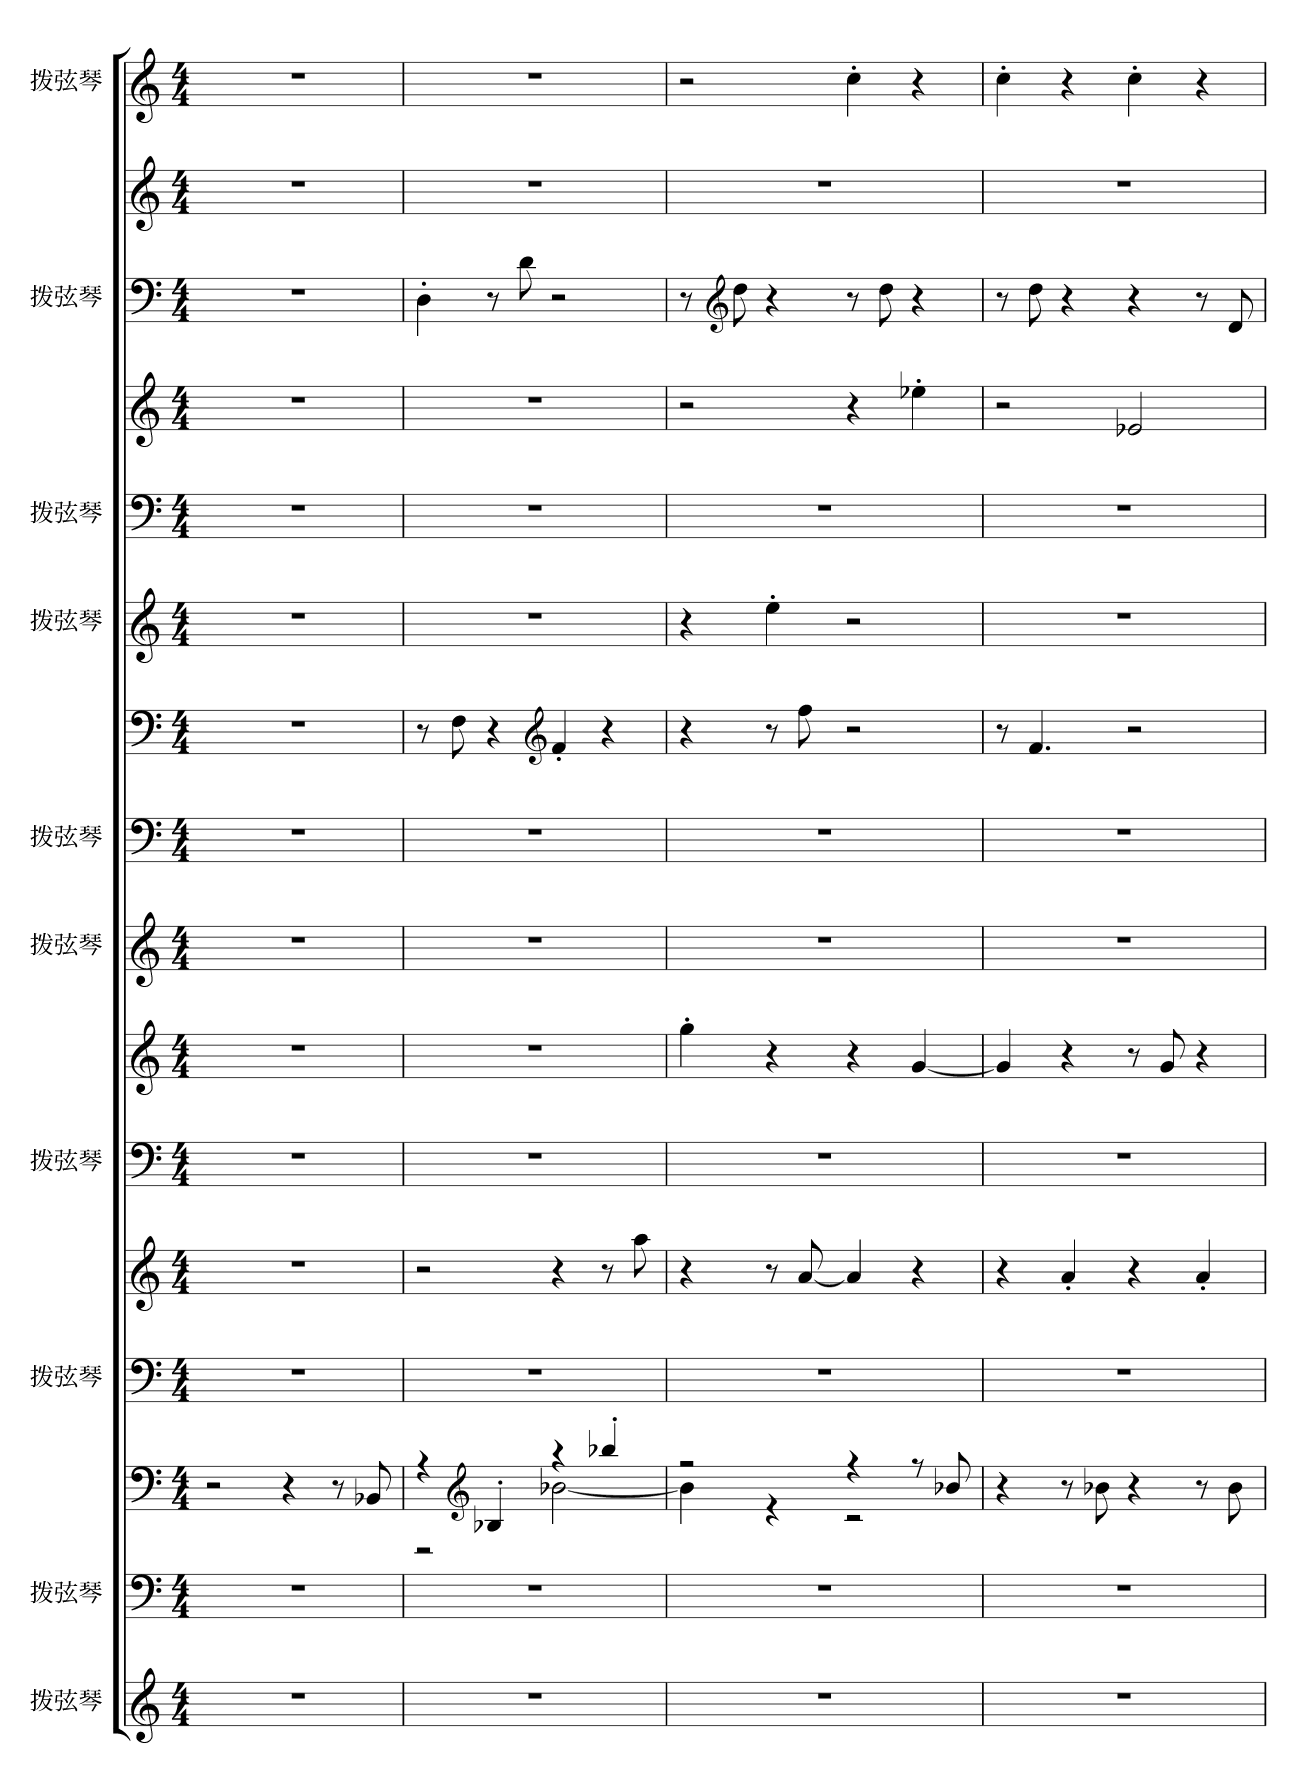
**kern	**kern	**kern	**kern	**kern	**kern	**kern	**kern	**kern	**kern	**kern	**kern	**kern	**kern	**kern	**kern
*part10	*part9	*part9	*part8	*part8	*part7	*part7	*part6	*part5	*part5	*part4	*part3	*part3	*part2	*part2	*part1
*staff16	*staff15	*staff14	*staff13	*staff12	*staff11	*staff10	*staff9	*staff8	*staff7	*staff6	*staff5	*staff4	*staff3	*staff2	*staff1
*I"拨弦琴	*I"拨弦琴	*	*I"拨弦琴	*	*I"拨弦琴	*	*I"拨弦琴	*I"拨弦琴	*	*I"拨弦琴	*I"拨弦琴	*	*I"拨弦琴	*	*I"拨弦琴
*clefG2	*clefF4	*clefF4	*clefF4	*clefG2	*clefF4	*clefG2	*clefG2	*clefF4	*clefF4	*clefG2	*clefF4	*clefG2	*clefF4	*clefG2	*clefG2
*k[]	*k[]	*k[]	*k[]	*k[]	*k[]	*k[]	*k[]	*k[]	*k[]	*k[]	*k[]	*k[]	*k[]	*k[]	*k[]
*M4/4	*M4/4	*M4/4	*M4/4	*M4/4	*M4/4	*M4/4	*M4/4	*M4/4	*M4/4	*M4/4	*M4/4	*M4/4	*M4/4	*M4/4	*M4/4
*MM149	*MM149	*MM149	*MM149	*MM149	*MM149	*MM149	*MM149	*MM149	*MM149	*MM149	*MM149	*MM149	*MM149	*MM149	*MM149
=1	=1	=1	=1	=1	=1	=1	=1	=1	=1	=1	=1	=1	=1	=1	=1
1r	1r	2r	1r	1r	1r	1r	1r	1r	1r	1r	1r	1r	1r	1r	1r
.	.	4r	.	.	.	.	.	.	.	.	.	.	.	.	.
.	.	8r	.	.	.	.	.	.	.	.	.	.	.	.	.
.	.	8BB-X/	.	.	.	.	.	.	.	.	.	.	.	.	.
=2	=2	=2	=2	=2	=2	=2	=2	=2	=2	=2	=2	=2	=2	=2	=2
*	*	*^	*	*	*	*	*	*	*	*	*	*	*	*	*
1r	1r	4r	2r	1r	2r	1r	1r	1r	1r	8r	1r	1r	1r	4D'\	1r	1r
.	.	.	.	.	.	.	.	.	.	8F\	.	.	.	.	.	.
*	*	*clefG2	*	*	*	*	*	*	*	*	*	*	*	*	*	*
.	.	4B-X'/	.	.	.	.	.	.	.	4r	.	.	.	8r	.	.
.	.	.	.	.	.	.	.	.	.	.	.	.	.	8d\	.	.
*	*	*	*	*	*	*	*	*	*	*clefG2	*	*	*	*	*	*
.	.	4r	[2b-X\	.	4r	.	.	.	.	4f'/	.	.	.	2r	.	.
.	.	4bb-X'/	.	.	8r	.	.	.	.	4r	.	.	.	.	.	.
.	.	.	.	.	8aa\	.	.	.	.	.	.	.	.	.	.	.
=3	=3	=3	=3	=3	=3	=3	=3	=3	=3	=3	=3	=3	=3	=3	=3	=3
1r	1r	2r	4b-\]	1r	4r	1r	4gg'\	1r	1r	4r	4r	1r	2r	8r	1r	2r
*	*	*	*	*	*	*	*	*	*	*	*	*	*	*clefG2	*	*
.	.	.	.	.	.	.	.	.	.	.	.	.	.	8dd\	.	.
.	.	.	4r	.	8r	.	4r	.	.	8r	4ee'\	.	.	4r	.	.
.	.	.	.	.	[8a/	.	.	.	.	8ff\	.	.	.	.	.	.
.	.	4r	2r	.	4a/]	.	4r	.	.	2r	2r	.	4r	8r	.	4cc'\
.	.	.	.	.	.	.	.	.	.	.	.	.	.	8dd\	.	.
.	.	8r	.	.	4r	.	[4g/	.	.	.	.	.	4ee-X'\	4r	.	4r
.	.	8b-X/	.	.	.	.	.	.	.	.	.	.	.	.	.	.
*	*	*v	*v	*	*	*	*	*	*	*	*	*	*	*	*	*
=4	=4	=4	=4	=4	=4	=4	=4	=4	=4	=4	=4	=4	=4	=4	=4
1r	1r	4r	1r	4r	1r	4g/]	1r	1r	8r	1r	1r	2r	8r	1r	4cc'\
.	.	.	.	.	.	.	.	.	4.f/	.	.	.	8dd\	.	.
.	.	8r	.	4a'/	.	4r	.	.	.	.	.	.	4r	.	4r
.	.	8b-X\	.	.	.	.	.	.	.	.	.	.	.	.	.
.	.	4r	.	4r	.	8r	.	.	2r	.	.	2e-X/	4r	.	4cc'\
.	.	.	.	.	.	8g/	.	.	.	.	.	.	.	.	.
.	.	8r	.	4a'/	.	4r	.	.	.	.	.	.	8r	.	4r
.	.	8b-\	.	.	.	.	.	.	.	.	.	.	8d/	.	.
=	=	=	=	=	=	=	=	=	=	=	=	=	=	=	=
*-	*-	*-	*-	*-	*-	*-	*-	*-	*-	*-	*-	*-	*-	*-	*-
